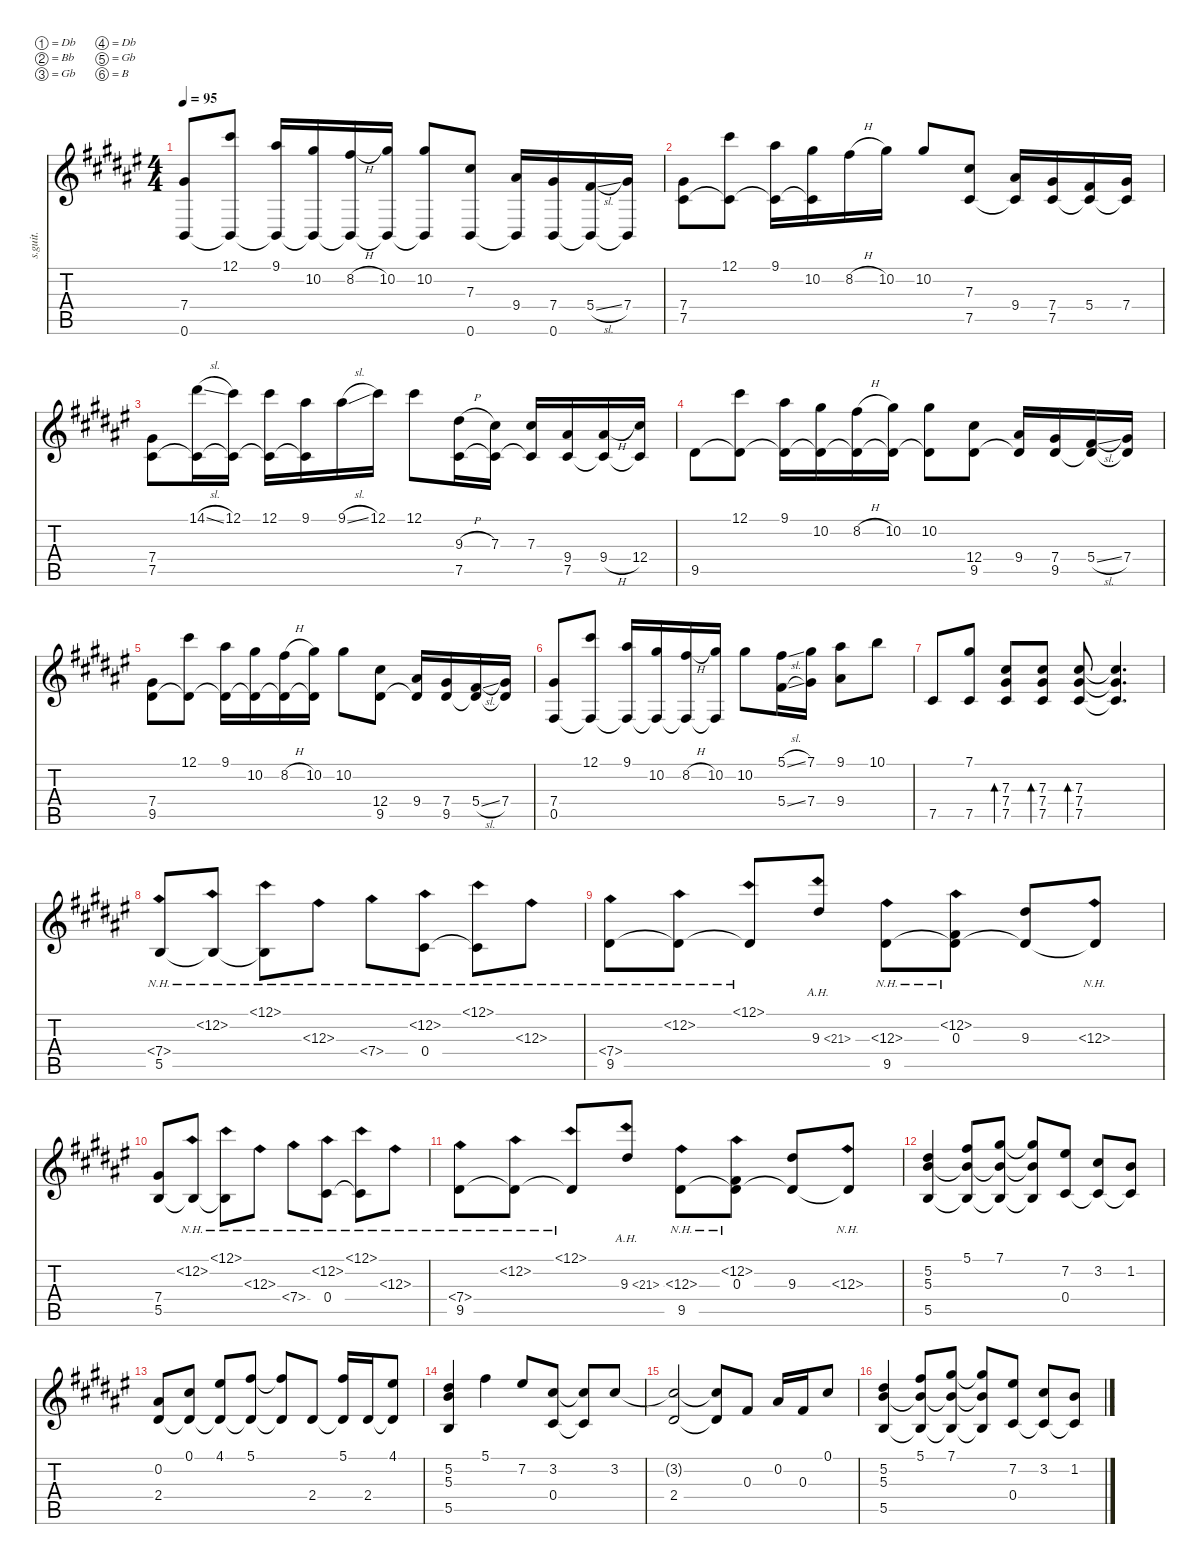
\defaultSystemsLayout 4
\hideDynamics
\bracketExtendMode nobrackets
\otherSystemsTrackNameOrientation horizontal
\track ("音轨 1" "s.guit.") {instrument acousticguitarsteel}
\staff {score tabs}
\tuning (Db4 Bb3 Gb3 Db3 Gb2 B1)
\ts (4 4)
\scale
1.09637
\tempo 95
\accidentals auto
\clef g2
\ottava regular
\simile none
\ks f#
(7.4 0.6).8{dy f} (12.1 0.6{t}).8 (9.1 0.6{t}).16 (10.2 0.6{t}).16 (8.2{h} 0.6{t}).16 (10.2 0.6{t}).16 (10.2 0.6{t}).8 (7.3 0.6).8 (9.4 0.6{t}).16 (7.4 0.6).16 (5.4{sl} 0.6{t}).16 (7.4 0.6{t}).16 |
\scale
0.964368 (7.4 7.5).8 (12.1 7.5{t}).8 (9.1 7.5{t}).16 (10.2 7.5{t}).16 8.2{h}.16 10.2.16 10.2.8 (7.3 7.5).8 (9.4 7.5{t}).16 (7.4 7.5).16 (5.4 7.5{t}).16 (7.4 7.5{t}).16 |
\scale
0.964368 (7.4 7.5).8 (14.1{sl} 7.5{t}).16 (12.1 7.5{t}).16 (12.1 7.5{t}).16 (9.1 7.5{t}).16 9.1{sl}.16 12.1.16 12.1.8 (9.3{h} 7.5).16 (7.3 7.5{t}).16 (7.3 7.5{t}).16 (9.4 7.5).16 (9.4{h} 7.5{t}).16 (12.4 7.5{t}).16 |
\scale
0.974895 9.5.8 (12.1 9.5{t}).8 (9.1 9.5{t}).16 (10.2 9.5{t}).16 (8.2{h} 9.5{t}).16 (10.2 9.5{t}).16 (10.2 9.5{t}).8 (12.4 9.5).8 (9.4 9.5{t}).16 (7.4 9.5).16 (5.4{sl} 9.5{t}).16 (7.4 9.5{t}).16 |
\scale
1.08979 (7.4 9.5).8 (12.1 9.5{t}).8 (9.1 9.5{t}).16 (10.2 9.5{t}).16 (8.2{h} 9.5{t}).16 (10.2 9.5{t}).16 10.2.8 (12.4 9.5).8 (9.4 9.5{t}).16 (7.4 9.5).16 (5.4{sl} 9.5{t}).16 (7.4 9.5{t}).16 |
\scale
0.963053 (7.4 0.5).8 (12.1 0.5{t}).8 (9.1 0.5{t}).16 (10.2 0.5{t}).16 (8.2{h} 0.5{t}).16 (10.2 0.5{t}).16 10.2.8 (5.1{sl} 5.4{sl}).16 (7.1 7.4).16 (9.1 9.4).8 10.1.8 |
\scale
0.973579 7.5.8 (7.1 7.5).8 (7.3 7.4 7.5).8{bd 60} (7.3 7.4 7.5).8{bd 60} (7.3 7.4 7.5).8{bd 60} (7.3{t} 7.4{t} 7.5{t}).4{d} |
\scale
0.973579 (7.4{nh} 5.5).8 (12.2{nh} 5.5{t}).8 (12.1{nh} 5.5{t}).8 12.3{nh}.8 7.4{nh}.8 (12.2{nh} 0.4).8 (12.1{nh} 0.4{t}).8 12.3{nh}.8 |
\scale
1.08979 (7.4{nh} 9.5).8 (12.2{nh} 9.5{t}).8 (12.1{nh} 9.5{t}).8 9.3{ah 12}.8{dy mf} (12.3{nh} 9.5).8{dy f} (12.2{nh} 0.3 9.5{t}).8 (9.5{t} 9.3).8 (9.5{t} 12.3{nh}).8 |
\scale
0.973579 (7.4 5.5).8 (12.2{nh} 5.5{t}).8 (12.1{nh} 5.5{t}).8 12.3{nh}.8 7.4{nh}.8 (12.2{nh} 0.4).8 (12.1{nh} 0.4{t}).8 12.3{nh}.8 |
\scale
0.963053 (7.4{nh} 9.5).8 (12.2{nh} 9.5{t}).8 (12.1{nh} 9.5{t}).8 9.3{ah 12}.8{dy mf} (12.3{nh} 9.5).8{dy f} (12.2{nh} 0.3 9.5{t}).8 (9.5{t} 9.3).8 (9.5{t} 12.3{nh}).8 |
\scale
0.973579 (5.2 5.3 5.5).4 (5.1 5.3{t} 5.5{t}).8 (7.1 5.3{t} 5.5{t}).8 (7.1{t} 5.3{t} 5.5{t}).8 (7.2 0.4).8 (3.2 0.4{t}).8 (1.2 0.4{t}).8 |
\scale
1.08716 (0.2 2.4).8 (0.1 2.4{t}).8 (4.1 2.4{t}).8 (5.1 2.4{t}).8 (5.1{t} 2.4{t}).8 2.4.8 (5.1 2.4{t}).16 2.4.16 (4.1 2.4{t}).8 |
\scale
0.970947 (5.2 5.3 5.5).4 5.1.4 7.2.8 (3.2 0.4).8 (3.2{t} 0.4{t}).8 3.2.8 |
\scale
0.970947 (3.2{t} 2.4).2 (3.2{t} 2.4{t}).8 0.3.8 0.2.16 0.3.16 0.1.8 |
\scale
0.970947 (5.2 5.3 5.5).4 (5.1 5.3{t} 5.5{t}).8 (7.1 5.3{t} 5.5{t}).8 (7.1{t} 5.3{t} 5.5{t}).8 (7.2 0.4).8 (3.2 0.4{t}).8 (1.2 0.4{t}).8
